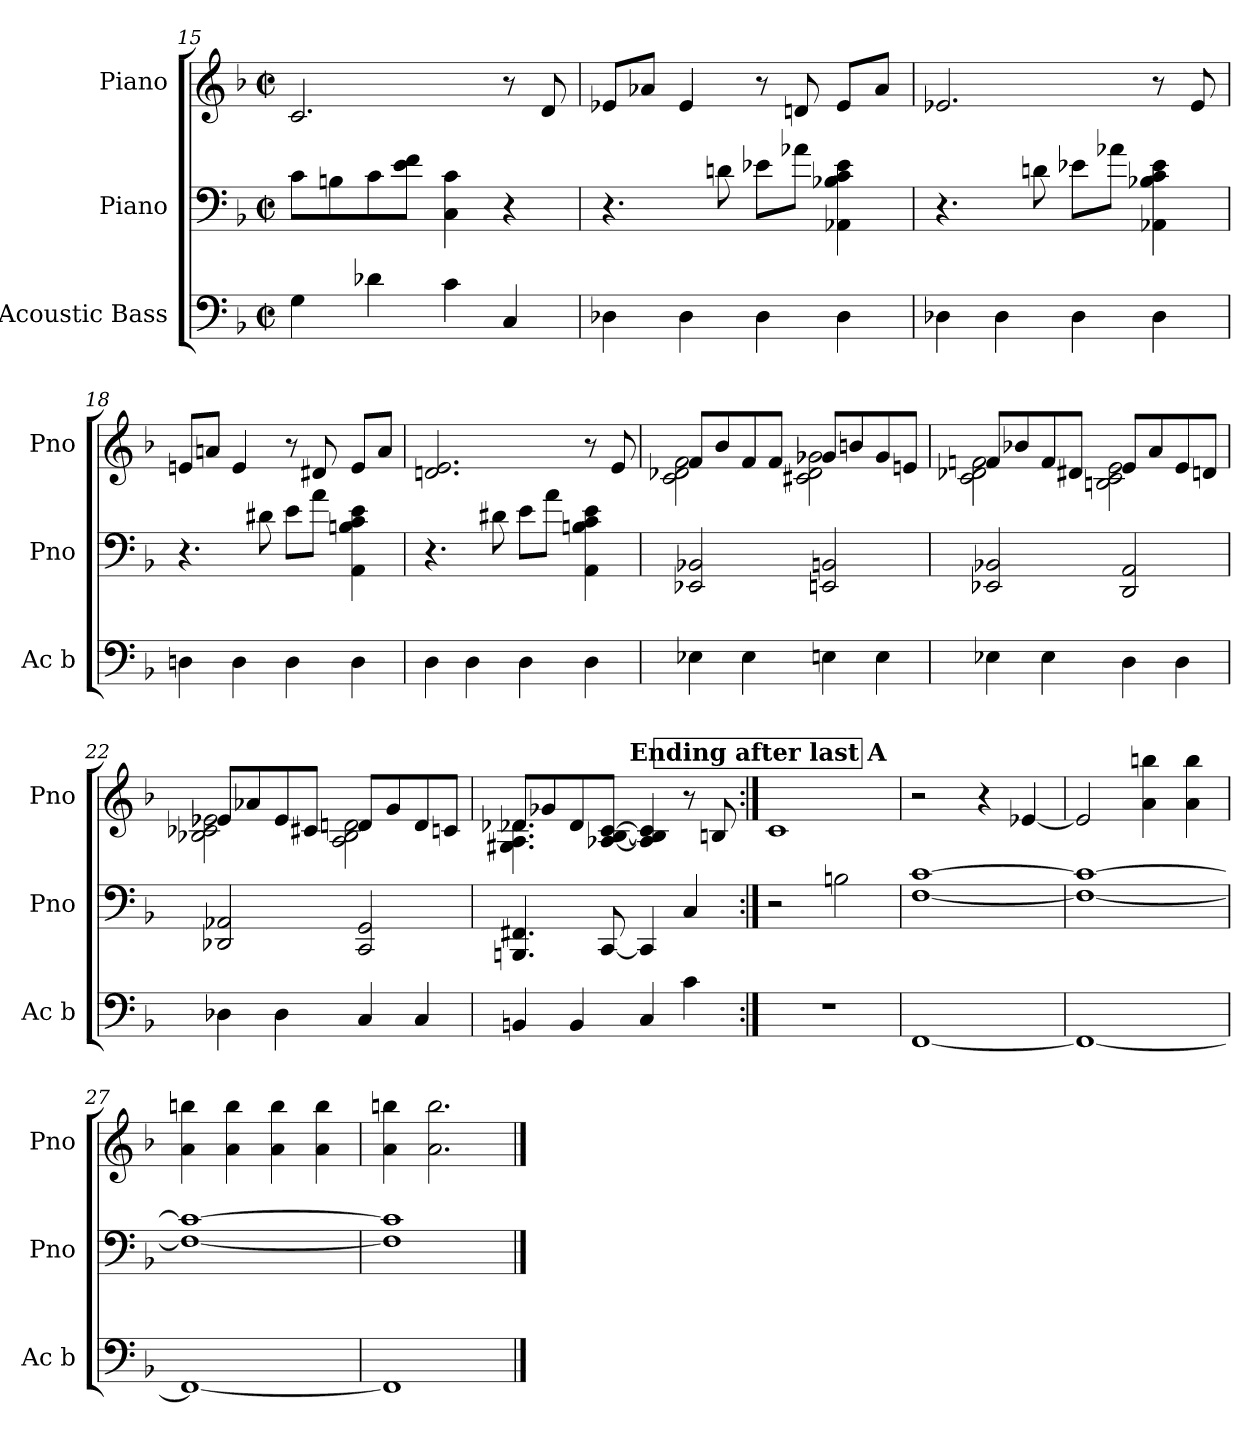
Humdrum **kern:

**kern	**kern	**kern
*part3	*part2	*part1
*staff3	*staff2	*staff1
*I"Acoustic Bass	*I"Piano	*I"Piano
*I'Ac b	*I'Pno	*I'Pno
!!LO:LB:g=z
*clefF4	*clefF4	*clefG2
*ITrd7c12	*	*
*k[b-]	*k[b-]	*k[b-]
*M2/2	*M2/2	*M2/2
*met(c|)	*met(c|)	*met(c|)
=15	=15	=15
4GG\	8c\L	2.c/
.	8Bn\	.
4D-X\	8c\	.
.	8e\ 8f\J	.
4C\	4C\ 4c\	.
4CC/	4r	8r
.	.	8d/
=16	=16	=16
4DD-X\	4.r	8e-X/L
.	.	8a-X/J
4DD-\	.	4e-/
.	8dn\	.
4DD-\	8e-X\L	8r
.	8a-X\J	8dn/
4DD-\	4AA-X\ 4B-X\ 4c\ 4e-\	8e-/L
.	.	8a-/J
=17	=17	=17
4DD-X\	4.r	2.e-X/
4DD-\	.	.
.	8dn\	.
4DD-\	8e-X\L	.
.	8a-X\J	.
4DD-\	4AA-X\ 4B-X\ 4c\ 4e-\	8r
.	.	8e-/
!!LO:LB:g=z
=18	=18	=18
4DDn\	4.r	8en/L
.	.	8an/J
4DD\	.	4e/
.	8d#X\	.
4DD\	8e\L	8r
.	8a\J	8d#X/
4DD\	4AA\ 4Bn\ 4c\ 4e\	8e/L
.	.	8a/J
=19	=19	=19
4DD\	4.r	2.dn/ 2.e/
4DD\	.	.
.	8d#X\	.
4DD\	8e\L	.
.	8a\J	.
4DD\	4AA\ 4Bn\ 4c\ 4e\	8r
.	.	8e/
!!LO:PB:g=z
=20	=20	=20
*	*	*^
4EE-X\	2EE-X/ 2BB-X/	8f/L	2c\ 2d-X\ 2f\
.	.	8b-/	.
4EE-\	.	8f/	.
.	.	8f/J	.
4EEn\	2EEn/ 2BBn/	8g-X/L	2c#X\ 2d-\ 2g-\
.	.	8bn/	.
4EE\	.	8g-/	.
.	.	8en/J	.
=21	=21	=21	=21
4EE-X\	2EE-X/ 2BB-X/	8fn/L	2c\ 2d-X\ 2f\
.	.	8b-X/	.
4EE-\	.	8f/	.
.	.	8d#X/J	.
4DD\	2DD/ 2AA/	8e/L	2Bn\ 2c\ 2e\
.	.	8a/	.
4DD\	.	8e/	.
.	.	8dn/J	.
!!LO:LB:g=z	!!
=22	=22	=22	=22
4DD-X\	2DD-X/ 2AA-X/	8e-X/L	2B-X\ 2c-X\ 2e-\
.	.	8a-X/	.
4DD-\	.	8e-/	.
.	.	8c#X/J	.
4CC/	2CC/ 2GG/	8dn/L	2A\ 2B-\ 2d\
.	.	8g/	.
4CC/	.	8d/	.
.	.	8cn/J	.
=23	=23	=23	=23
4BBBn/	4.BBBn/ 4.FF#X/	8d-X/L	4.G#X\ 4.A\ 4.d-\
.	.	8g-X/	.
4BBB/	.	8d-/	.
.	[8CC/	[8A-X/ [8B-/ [8c/J	2ryy
4CC/	4CC/]	4A-/] 4B-/] 4c/]	.
4C\	4C/	8r	.
.	.	8Bn/	8ryy
*	*	*v	*v
!!LO:LB:g=z
!!LO:REH:place=s1:a:B:fs=14:t=Ending after last A
=24:|!	=24:|!	=24:|!
1r	2r	1c
.	2Bn\	.
=25	=25	=25
[1FFF	[1F [1c	2r
.	.	4r
.	.	[4e-X/
=26	=26	=26
1FFF_	1F_ 1c_	2e-/]
.	.	4a\ 4bbn\
.	.	4a\ 4bb\
=27	=27	=27
1FFF_	1F_ 1c_	4a\ 4bbn\
.	.	4a\ 4bb\
.	.	4a\ 4bb\
.	.	4a\ 4bb\
=28	=28	=28
1FFF]	1F] 1c]	4a\ 4bbn\
.	.	2.a\ 2.bb\
==	==	==
*-	*-	*-
